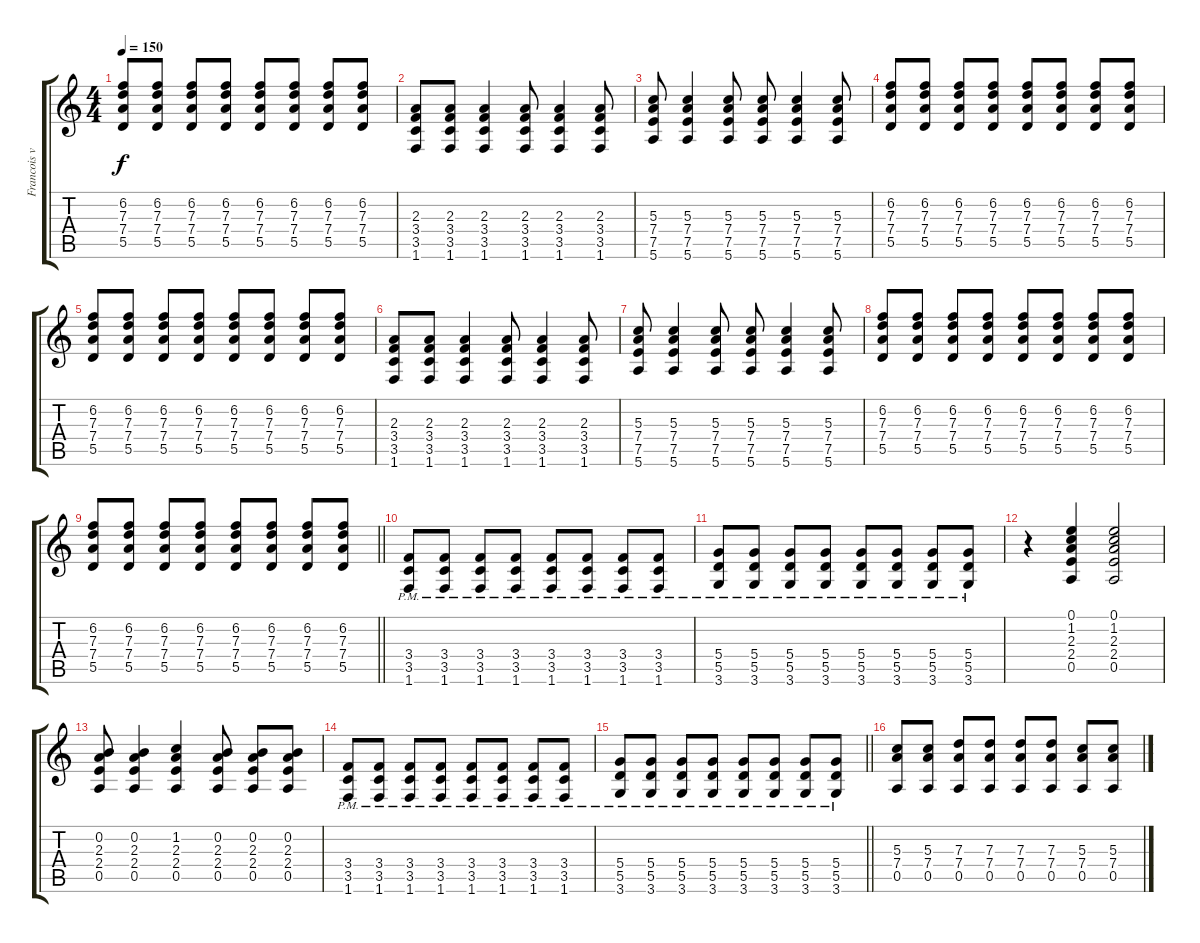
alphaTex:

\track ("Francois van Coke" "Francois v") {instrument overdrivenguitar}
\staff {score tabs}
\tuning (E4 B3 G3 D3 A2 E2) {hide}
\ts (4 4)
\tempo 150
\clef g2
\ks c
(6.2 7.3 7.4 5.5).8{dy f} (6.2 7.3 7.4 5.5).8 (6.2 7.3 7.4 5.5).8 (6.2 7.3 7.4 5.5).8 (6.2 7.3 7.4 5.5).8 (6.2 7.3 7.4 5.5).8 (6.2 7.3 7.4 5.5).8 (6.2 7.3 7.4 5.5).8 |
(2.3 3.4 3.5 1.6).8 (2.3 3.4 3.5 1.6).8 (2.3 3.4 3.5 1.6).4 (2.3 3.4 3.5 1.6).8 (2.3 3.4 3.5 1.6).4 (2.3 3.4 3.5 1.6).8 |
(5.3 7.4 7.5 5.6).8 (5.3 7.4 7.5 5.6).4 (5.3 7.4 7.5 5.6).8 (5.3 7.4 7.5 5.6).8 (5.3 7.4 7.5 5.6).4 (5.3 7.4 7.5 5.6).8 |
(6.2 7.3 7.4 5.5).8 (6.2 7.3 7.4 5.5).8 (6.2 7.3 7.4 5.5).8 (6.2 7.3 7.4 5.5).8 (6.2 7.3 7.4 5.5).8 (6.2 7.3 7.4 5.5).8 (6.2 7.3 7.4 5.5).8 (6.2 7.3 7.4 5.5).8 |
(6.2 7.3 7.4 5.5).8 (6.2 7.3 7.4 5.5).8 (6.2 7.3 7.4 5.5).8 (6.2 7.3 7.4 5.5).8 (6.2 7.3 7.4 5.5).8 (6.2 7.3 7.4 5.5).8 (6.2 7.3 7.4 5.5).8 (6.2 7.3 7.4 5.5).8 |
(2.3 3.4 3.5 1.6).8 (2.3 3.4 3.5 1.6).8 (2.3 3.4 3.5 1.6).4 (2.3 3.4 3.5 1.6).8 (2.3 3.4 3.5 1.6).4 (2.3 3.4 3.5 1.6).8 |
(5.3 7.4 7.5 5.6).8 (5.3 7.4 7.5 5.6).4 (5.3 7.4 7.5 5.6).8 (5.3 7.4 7.5 5.6).8 (5.3 7.4 7.5 5.6).4 (5.3 7.4 7.5 5.6).8 |
(6.2 7.3 7.4 5.5).8 (6.2 7.3 7.4 5.5).8 (6.2 7.3 7.4 5.5).8 (6.2 7.3 7.4 5.5).8 (6.2 7.3 7.4 5.5).8 (6.2 7.3 7.4 5.5).8 (6.2 7.3 7.4 5.5).8 (6.2 7.3 7.4 5.5).8 |
\barLineRight lightlight
(6.2 7.3 7.4 5.5).8 (6.2 7.3 7.4 5.5).8 (6.2 7.3 7.4 5.5).8 (6.2 7.3 7.4 5.5).8 (6.2 7.3 7.4 5.5).8 (6.2 7.3 7.4 5.5).8 (6.2 7.3 7.4 5.5).8 (6.2 7.3 7.4 5.5).8 |
\section ("" "")
(3.4{pm} 3.5{pm} 1.6{pm}).8 (3.4{pm} 3.5{pm} 1.6{pm}).8 (3.4{pm} 3.5{pm} 1.6{pm}).8 (3.4{pm} 3.5{pm} 1.6{pm}).8 (3.4{pm} 3.5{pm} 1.6{pm}).8 (3.4{pm} 3.5{pm} 1.6{pm}).8 (3.4{pm} 3.5{pm} 1.6{pm}).8 (3.4{pm} 3.5{pm} 1.6{pm}).8 |
(5.4{pm} 5.5{pm} 3.6{pm}).8 (5.4{pm} 5.5{pm} 3.6{pm}).8 (5.4{pm} 5.5{pm} 3.6{pm}).8 (5.4{pm} 5.5{pm} 3.6{pm}).8 (5.4{pm} 5.5{pm} 3.6{pm}).8 (5.4{pm} 5.5{pm} 3.6{pm}).8 (5.4{pm} 5.5{pm} 3.6{pm}).8 (5.4{pm} 5.5{pm} 3.6{pm}).8 |
r.4 (0.1 1.2 2.3 2.4 0.5).4 (0.1 1.2 2.3 2.4 0.5).2 |
(0.2 2.3 2.4 0.5).8 (0.2 2.3 2.4 0.5).4 (1.2 2.3 2.4 0.5).4 (0.2 2.3 2.4 0.5).8 (0.2 2.3 2.4 0.5).8 (0.2 2.3 2.4 0.5).8 |
(3.4{pm} 3.5{pm} 1.6{pm}).8 (3.4{pm} 3.5{pm} 1.6{pm}).8 (3.4{pm} 3.5{pm} 1.6{pm}).8 (3.4{pm} 3.5{pm} 1.6{pm}).8 (3.4{pm} 3.5{pm} 1.6{pm}).8 (3.4{pm} 3.5{pm} 1.6{pm}).8 (3.4{pm} 3.5{pm} 1.6{pm}).8 (3.4{pm} 3.5{pm} 1.6{pm}).8 |
\barLineRight lightlight
(5.4{pm} 5.5{pm} 3.6{pm}).8 (5.4{pm} 5.5{pm} 3.6{pm}).8 (5.4{pm} 5.5{pm} 3.6{pm}).8 (5.4{pm} 5.5{pm} 3.6{pm}).8 (5.4{pm} 5.5{pm} 3.6{pm}).8 (5.4{pm} 5.5{pm} 3.6{pm}).8 (5.4{pm} 5.5{pm} 3.6{pm}).8 (5.4{pm} 5.5{pm} 3.6{pm}).8 |
\section ("" "")
(5.3 7.4 0.5).8 (5.3 7.4 0.5).8 (7.3 7.4 0.5).8 (7.3 7.4 0.5).8 (7.3 7.4 0.5).8 (7.3 7.4 0.5).8 (5.3 7.4 0.5).8 (5.3 7.4 0.5).8
